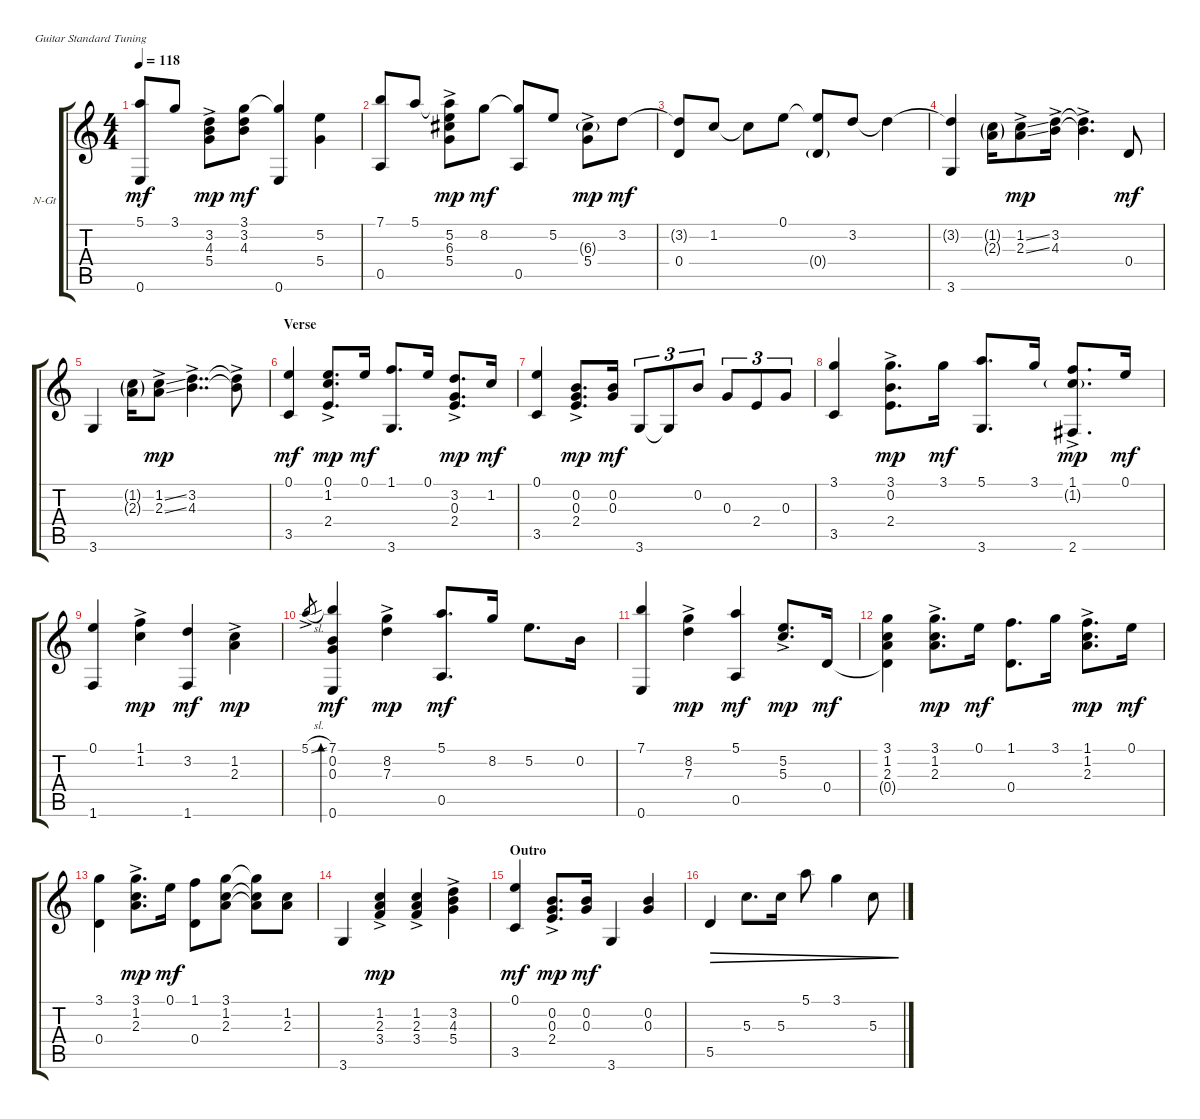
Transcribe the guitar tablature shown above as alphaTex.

\defaultSystemsLayout 4
\bracketExtendMode groupsimilarinstruments
\firstSystemTrackNameOrientation horizontal
\otherSystemsTrackNameOrientation horizontal
\track ("Nylon Guitar" "N-Gt") {instrument acousticguitarnylon}
\staff {score tabs}
\tuning (E4 B3 G3 D3 A2 E2)
\ts (4 4)
\tempo 118
\clef g2
\ks c
(5.1 0.6).8{dy mf} 3.1.8 (3.2{ac} 4.3{ac} 5.4).8{dy mp} (3.1 3.2 4.3).8{dy mf} (3.1{t} 0.6).4 (5.2 5.4).4 |
(7.1 0.5).8 5.1.8 (5.1{ac t} 5.4{ac} 6.3{ac} 5.2{ac}).8{dy mp} 8.2.8{dy mf} (8.2{t} 0.5).8 5.2.8 (5.4{ac} 6.3{g}).8{dy mp} 3.2.8{dy mf} |
(3.2{t} 0.4).8 1.2.8 1.2{t}.8 0.1.8 (0.1{t} 0.4{g}).8 3.2.8 3.2{t}.4 |
(3.2{t} 3.6).4 (1.2{g} 2.3{g}).16 (2.3{ss ac} 1.2{ss ac}).8{dy mp} (4.3{ac} 3.2{ac}).16 (4.3{ac t} 3.2{ac t}).4{d} 0.4.8{dy mf} |
3.6.4 (1.2{g} 2.3{g}).16 (2.3{ss ac} 1.2{ss ac}).8{dy mp} (4.3{ac} 3.2{ac}).4{dd} (4.3{ac t} 3.2{ac t}).8 |
\section ("" "Verse")
(0.1 3.5).4{dy mf} (0.1{ac} 2.4{ac} 1.2{ac}).8{d dy mp} 0.1.16{dy mf} (1.1 3.6).8{d} 0.1.16 (3.2{ac} 2.4{ac} 0.3).8{d dy mp} 1.2.16{dy mf} |
(0.1 3.5).4 (2.4 0.2{ac} 0.3).8{d dy mp} (0.2 0.3).16{dy mf} 3.6.8{tu (3 2)} 3.6{t}.8{tu (3 2)} 0.2.8{tu (3 2)} 0.3.8{tu (3 2)} 2.4.8{tu (3 2)} 0.3.8{tu (3 2)} |
(3.1 3.5).4 (3.1{ac} 2.4{ac} 0.2{ac}).8{d dy mp} 3.1.16{dy mf} (5.1 3.6).8{d} 3.1.16 (1.2{g} 1.1{ac} 2.6).8{d dy mp} 0.1.16{dy mf} |
(0.1 1.6).4 (1.1{ac} 1.2{ac}).4{dy mp} (3.2 1.6).4{dy mf} (1.2{ac} 2.3{ac}).4{dy mp} |
5.1{sl ac}.8{gr} (7.1 0.3 0.2 0.6).4{bd 315 dy mf} (8.2 7.3{ac}).4{dy mp} (5.1 0.5).8{d dy mf} 8.2.16 5.2.8{d} 0.2.16 |
(7.1 0.6).4 (8.2 7.3{ac}).4{dy mp} (0.5 5.1).4{dy mf} (5.2{ac} 5.3).8{d dy mp} 0.4.16{dy mf} |
(0.4{t} 3.1 1.2 2.3).4 (3.1{ac} 1.2{ac} 2.3{ac}).8{d dy mp} 0.1.16{dy mf} (1.1 0.4).8{d} 3.1.16 (1.1 1.2 2.3{ac}).8{d dy mp} 0.1.16{dy mf} |
(3.1 0.4).4 (3.1{ac} 1.2 2.3).8{d dy mp} 0.1.16{dy mf} (1.1 0.4).8 (3.1 1.2 2.3).8 (3.1{t} 1.2{t} 2.3{t}).8 (1.2 2.3).8 |
3.6.4 (1.2{ac} 2.3{ac} 3.4{ac}).4{dy mp} (1.2{ac} 2.3{ac} 3.4{ac}).4 (3.2{ac} 4.3{ac} 5.4{ac}).4 |
\section ("" "Outro")
(0.1 3.5).4{dy mf} (2.4 0.2{ac} 0.3).8{d dy mp} (0.2 0.3).16{dy mf} 3.6.4 (0.2 0.3).4 |
5.5.4{dec} 5.3.8{d dec} 5.3.16{dec} 5.1.8{dec} 3.1.4{dec} 5.3.8{dec}
